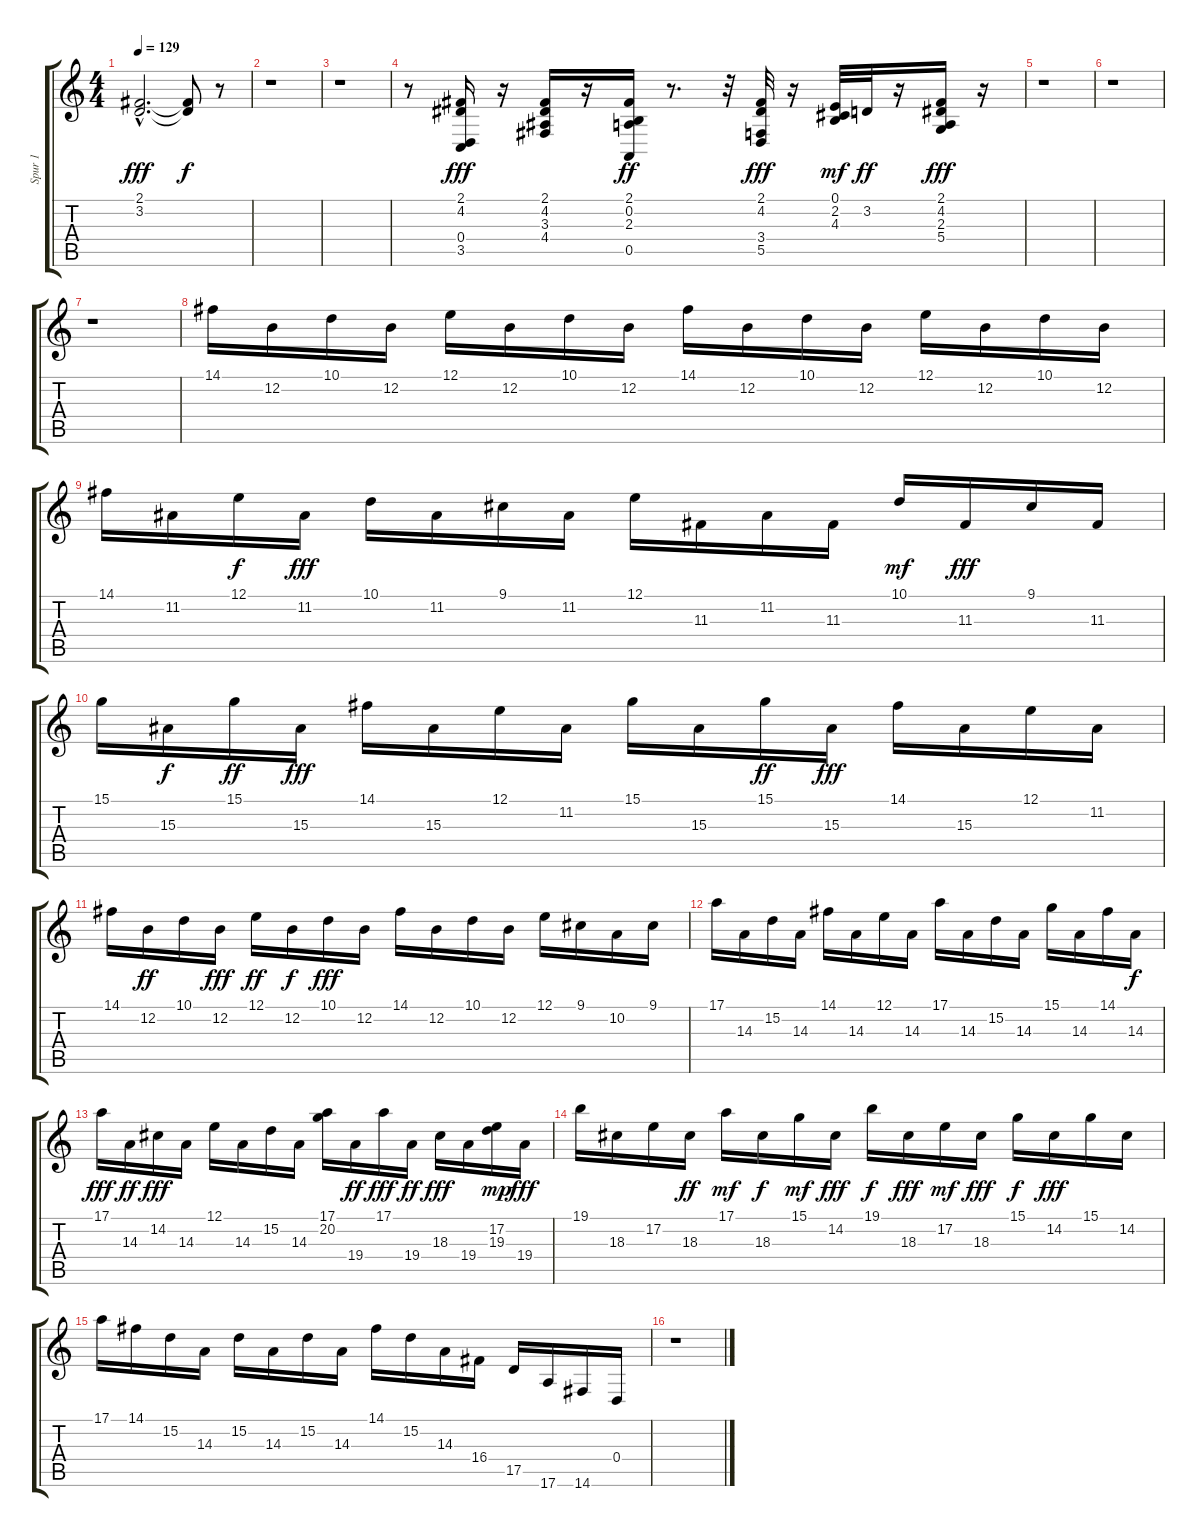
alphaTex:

\track ("Spur 1" "Spur 1") {instrument accordion}
\staff {score tabs}
\tuning (E4 B3 G3 D3 A2 E2) {hide}
\ts (4 4)
\tempo 129
\clef g2
\ks c
(2.1{hac} 3.2{hac}).2{d dy fff} (2.1{t} 3.2{t}).8{dy f} r.8 |
r.1 |
r.1 |
r.8 (2.1 4.2 0.4 3.5).16{dy fff} r.16 (2.1 4.2 3.3 4.4).16 r.16 (2.1 0.2 2.3 0.5).16{dy ff} r.8{d} r.32 (2.1 4.2 3.4 5.5).32{dy fff} r.16 (0.1 2.2 4.3).32{dy mf} 3.2.32{dy ff} r.16 (2.1 4.2 2.3 5.4).16{dy fff} r.16 |
r.1 |
r.1 |
r.1 |
14.1.16 12.2.16 10.1.16 12.2.16 12.1.16 12.2.16 10.1.16 12.2.16 14.1.16 12.2.16 10.1.16 12.2.16 12.1.16 12.2.16 10.1.16 12.2.16 |
14.1.16 11.2.16 12.1.16{dy f} 11.2.16{dy fff} 10.1.16 11.2.16 9.1.16 11.2.16 12.1.16 11.3.16 11.2.16 11.3.16 10.1.16{dy mf} 11.3.16{dy fff} 9.1.16 11.3.16 |
15.1.16 15.3.16{dy f} 15.1.16{dy ff} 15.3.16{dy fff} 14.1.16 15.3.16 12.1.16 11.2.16 15.1.16 15.3.16 15.1.16{dy ff} 15.3.16{dy fff} 14.1.16 15.3.16 12.1.16 11.2.16 |
14.1.16 12.2.16{dy ff} 10.1.16 12.2.16{dy fff} 12.1.16{dy ff} 12.2.16{dy f} 10.1.16{dy fff} 12.2.16 14.1.16 12.2.16 10.1.16 12.2.16 12.1.16 9.1.16 10.2.16 9.1.16 |
17.1.16 14.3.16 15.2.16 14.3.16 14.1.16 14.3.16 12.1.16 14.3.16 17.1.16 14.3.16 15.2.16 14.3.16 15.1.16 14.3.16 14.1.16 14.3.16{dy f} |
17.1.16{dy fff} 14.3.16{dy ff} 14.2.16{dy fff} 14.3.16 12.1.16 14.3.16 15.2.16 14.3.16 (17.1 20.2).16 19.4.16{dy ff} 17.1.16{dy fff} 19.4.16{dy ff} 18.3.16{dy fff} 19.4.16 (17.2 19.3).16{dy mp} 19.4.16{dy fff} |
19.1.16 18.3.16 17.2.16 18.3.16{dy ff} 17.1.16{dy mf} 18.3.16{dy f} 15.1.16{dy mf} 14.2.16{dy fff} 19.1.16{dy f} 18.3.16{dy fff} 17.2.16{dy mf} 18.3.16{dy fff} 15.1.16{dy f} 14.2.16{dy fff} 15.1.16 14.2.16 |
17.1.16 14.1.16 15.2.16 14.3.16 15.2.16 14.3.16 15.2.16 14.3.16 14.1.16 15.2.16 14.3.16 16.4.16 17.5.16 17.6.16 14.6.16 0.4.16 |
r.1
